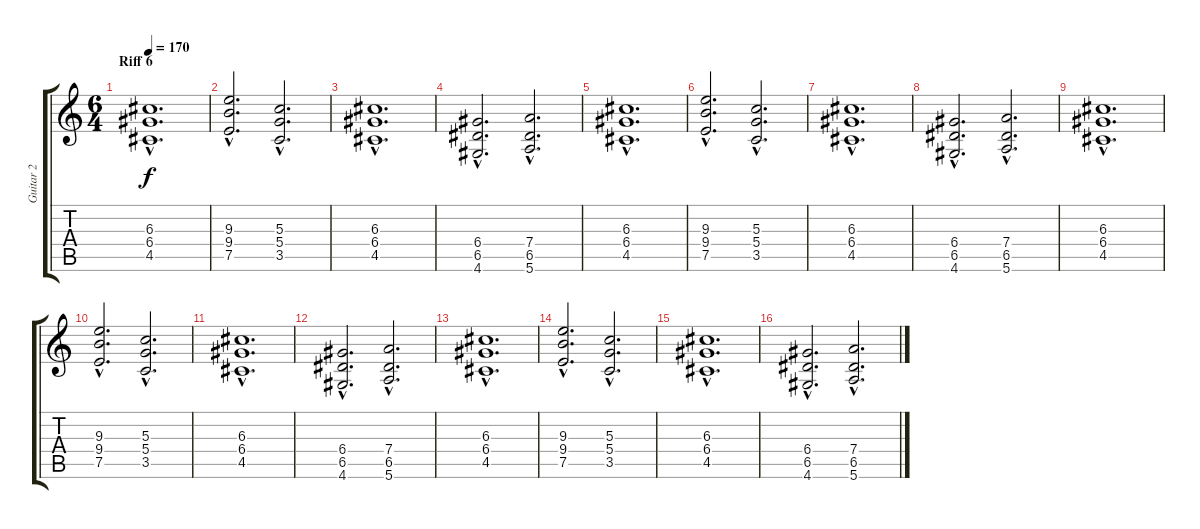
\track ("Guitar 2" "Guitar 2") {instrument overdrivenguitar}
\staff {score tabs}
\tuning (E4 B3 G3 D3 A2 E2) {hide}
\ts (6 4)
\section ("" "Riff 6")
\tempo 170
\clef g2
\ks c
(6.3{hac} 6.4{hac} 4.5{hac}).1{d dy f} |
(9.3{hac} 9.4{hac} 7.5{hac}).2{d} (5.3{hac} 5.4{hac} 3.5{hac}).2{d} |
(6.3{hac} 6.4{hac} 4.5{hac}).1{d} |
(6.4{hac} 6.5{hac} 4.6{hac}).2{d} (7.4{hac} 6.5{hac} 5.6{hac}).2{d} |
(6.3{hac} 6.4{hac} 4.5{hac}).1{d} |
(9.3{hac} 9.4{hac} 7.5{hac}).2{d} (5.3{hac} 5.4{hac} 3.5{hac}).2{d} |
(6.3{hac} 6.4{hac} 4.5{hac}).1{d} |
(6.4{hac} 6.5{hac} 4.6{hac}).2{d} (7.4{hac} 6.5{hac} 5.6{hac}).2{d} |
(6.3{hac} 6.4{hac} 4.5{hac}).1{d} |
(9.3{hac} 9.4{hac} 7.5{hac}).2{d} (5.3{hac} 5.4{hac} 3.5{hac}).2{d} |
(6.3{hac} 6.4{hac} 4.5{hac}).1{d} |
(6.4{hac} 6.5{hac} 4.6{hac}).2{d} (7.4{hac} 6.5{hac} 5.6{hac}).2{d} |
(6.3{hac} 6.4{hac} 4.5{hac}).1{d} |
(9.3{hac} 9.4{hac} 7.5{hac}).2{d} (5.3{hac} 5.4{hac} 3.5{hac}).2{d} |
(6.3{hac} 6.4{hac} 4.5{hac}).1{d} |
(6.4{hac} 6.5{hac} 4.6{hac}).2{d} (7.4{hac} 6.5{hac} 5.6{hac}).2{d}
